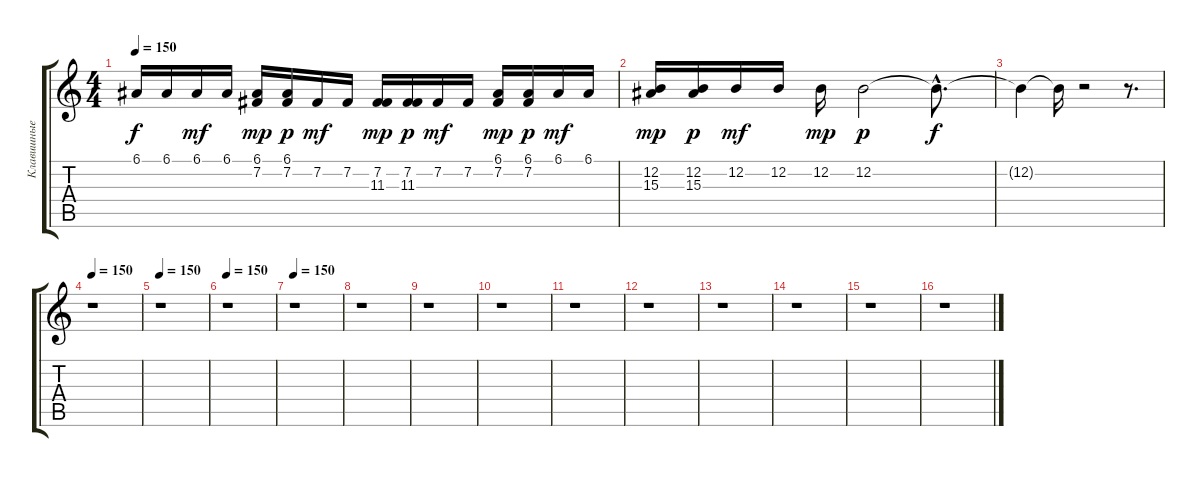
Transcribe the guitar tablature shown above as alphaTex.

\track ("Клавишные" "Клавишные") {instrument xylophone}
\staff {score tabs}
\tuning (E4 B3 G3 D3 A2 E2) {hide}
\ts (4 4)
\tempo 150
\clef g2
\ks c
6.1.16{dy f} 6.1.16 6.1.16{dy mf} 6.1.16 (6.1 7.2).16{dy mp} (6.1 7.2).16{dy p} 7.2.16{dy mf} 7.2.16 (7.2 11.3).16{dy mp} (7.2 11.3).16{dy p} 7.2.16{dy mf} 7.2.16 (6.1 7.2).16{dy mp} (6.1 7.2).16{dy p} 6.1.16{dy mf} 6.1.16 |
(12.2 15.3).16{dy mp} (12.2 15.3).16{dy p} 12.2.16{dy mf} 12.2.16 12.2.16{dy mp} 12.2.2{dy p} 12.2{hac t}.8{d dy f} |
12.2{t}.4 12.2{t}.16 r.2 r.8{d} |
\tempo 150
r.1 |
\tempo 150
r.1 |
\tempo 150
r.1 |
\tempo 150
r.1 |
r.1 |
r.1 |
r.1 |
r.1 |
r.1 |
r.1 |
r.1 |
r.1 |
r.1
